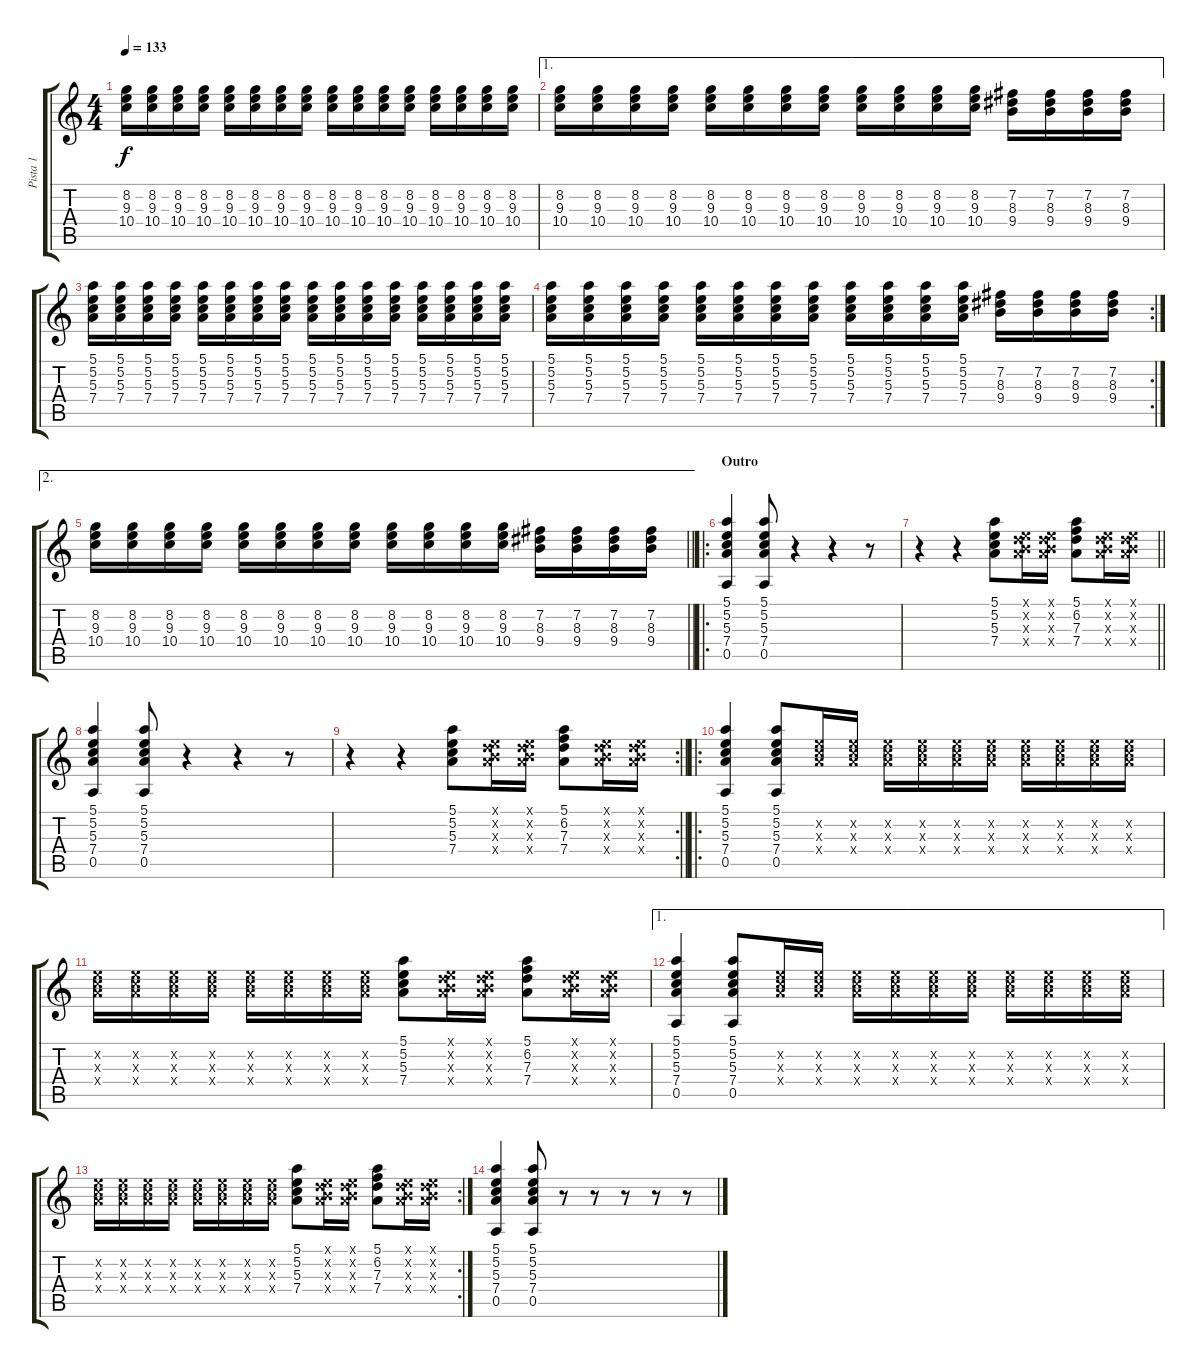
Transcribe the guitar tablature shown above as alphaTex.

\track ("Pista 1" "Pista 1") {instrument overdrivenguitar}
\staff {score tabs}
\tuning (E4 B3 G3 D3 A2 E2) {hide}
\ts (4 4)
\tempo 133
\clef g2
\ks c
(8.2 9.3 10.4).16{dy f} (8.2 9.3 10.4).16 (8.2 9.3 10.4).16 (8.2 9.3 10.4).16 (8.2 9.3 10.4).16 (8.2 9.3 10.4).16 (8.2 9.3 10.4).16 (8.2 9.3 10.4).16 (8.2 9.3 10.4).16 (8.2 9.3 10.4).16 (8.2 9.3 10.4).16 (8.2 9.3 10.4).16 (8.2 9.3 10.4).16 (8.2 9.3 10.4).16 (8.2 9.3 10.4).16 (8.2 9.3 10.4).16 |
\ae 1
(8.2 9.3 10.4).16 (8.2 9.3 10.4).16 (8.2 9.3 10.4).16 (8.2 9.3 10.4).16 (8.2 9.3 10.4).16 (8.2 9.3 10.4).16 (8.2 9.3 10.4).16 (8.2 9.3 10.4).16 (8.2 9.3 10.4).16 (8.2 9.3 10.4).16 (8.2 9.3 10.4).16 (8.2 9.3 10.4).16 (7.2 8.3 9.4).16 (7.2 8.3 9.4).16 (7.2 8.3 9.4).16 (7.2 8.3 9.4).16 |
(5.1 5.2 5.3 7.4).16 (5.1 5.2 5.3 7.4).16 (5.1 5.2 5.3 7.4).16 (5.1 5.2 5.3 7.4).16 (5.1 5.2 5.3 7.4).16 (5.1 5.2 5.3 7.4).16 (5.1 5.2 5.3 7.4).16 (5.1 5.2 5.3 7.4).16 (5.1 5.2 5.3 7.4).16 (5.1 5.2 5.3 7.4).16 (5.1 5.2 5.3 7.4).16 (5.1 5.2 5.3 7.4).16 (5.1 5.2 5.3 7.4).16 (5.1 5.2 5.3 7.4).16 (5.1 5.2 5.3 7.4).16 (5.1 5.2 5.3 7.4).16 |
\rc 2
(5.1 5.2 5.3 7.4).16 (5.1 5.2 5.3 7.4).16 (5.1 5.2 5.3 7.4).16 (5.1 5.2 5.3 7.4).16 (5.1 5.2 5.3 7.4).16 (5.1 5.2 5.3 7.4).16 (5.1 5.2 5.3 7.4).16 (5.1 5.2 5.3 7.4).16 (5.1 5.2 5.3 7.4).16 (5.1 5.2 5.3 7.4).16 (5.1 5.2 5.3 7.4).16 (5.1 5.2 5.3 7.4).16 (7.2 8.3 9.4).16 (7.2 8.3 9.4).16 (7.2 8.3 9.4).16 (7.2 8.3 9.4).16 |
\ae 2
\barLineRight lightlight
(8.2 9.3 10.4).16 (8.2 9.3 10.4).16 (8.2 9.3 10.4).16 (8.2 9.3 10.4).16 (8.2 9.3 10.4).16 (8.2 9.3 10.4).16 (8.2 9.3 10.4).16 (8.2 9.3 10.4).16 (8.2 9.3 10.4).16 (8.2 9.3 10.4).16 (8.2 9.3 10.4).16 (8.2 9.3 10.4).16 (7.2 8.3 9.4).16 (7.2 8.3 9.4).16 (7.2 8.3 9.4).16 (7.2 8.3 9.4).16 |
\ro
\section ("" "Outro")
(5.1 5.2 5.3 7.4 0.5).4 (5.1 5.2 5.3 7.4 0.5).8 r.4 r.4 r.8 |
\barLineRight lightlight
r.4 r.4 (5.1 5.2 5.3 7.4).8 (0.1{x} 0.2{x} 7.3{x} 7.4{x}).16 (0.1{x} 0.2{x} 7.3{x} 7.4{x}).16 (5.1 6.2 7.3 7.4).8 (0.1{x} 0.2{x} 7.3{x} 7.4{x}).16 (0.1{x} 0.2{x} 7.3{x} 7.4{x}).16 |
(5.1 5.2 5.3 7.4 0.5).4 (5.1 5.2 5.3 7.4 0.5).8 r.4 r.4 r.8 |
\rc 2
\barLineRight lightlight
r.4 r.4 (5.1 5.2 5.3 7.4).8 (0.1{x} 0.2{x} 7.3{x} 7.4{x}).16 (0.1{x} 0.2{x} 7.3{x} 7.4{x}).16 (5.1 6.2 7.3 7.4).8 (0.1{x} 0.2{x} 7.3{x} 7.4{x}).16 (0.1{x} 0.2{x} 7.3{x} 7.4{x}).16 |
\ro
(5.1 5.2 5.3 7.4 0.5).4 (5.1 5.2 5.3 7.4 0.5).8 (5.2{x} 5.3{x} 7.4{x}).16 (5.2{x} 5.3{x} 7.4{x}).16 (5.2{x} 5.3{x} 7.4{x}).16 (5.2{x} 5.3{x} 7.4{x}).16 (5.2{x} 5.3{x} 7.4{x}).16 (5.2{x} 5.3{x} 7.4{x}).16 (5.2{x} 5.3{x} 7.4{x}).16 (5.2{x} 5.3{x} 7.4{x}).16 (5.2{x} 5.3{x} 7.4{x}).16 (5.2{x} 5.3{x} 7.4{x}).16 |
(5.2{x} 5.3{x} 7.4{x}).16 (5.2{x} 5.3{x} 7.4{x}).16 (5.2{x} 5.3{x} 7.4{x}).16 (5.2{x} 5.3{x} 7.4{x}).16 (5.2{x} 5.3{x} 7.4{x}).16 (5.2{x} 5.3{x} 7.4{x}).16 (5.2{x} 5.3{x} 7.4{x}).16 (5.2{x} 5.3{x} 7.4{x}).16 (5.1 5.2 5.3 7.4).8 (0.1{x} 0.2{x} 7.3{x} 7.4{x}).16 (0.1{x} 0.2{x} 7.3{x} 7.4{x}).16 (5.1 6.2 7.3 7.4).8 (0.1{x} 0.2{x} 7.3{x} 7.4{x}).16 (0.1{x} 0.2{x} 7.3{x} 7.4{x}).16 |
\ae 1
(5.1 5.2 5.3 7.4 0.5).4 (5.1 5.2 5.3 7.4 0.5).8 (5.2{x} 5.3{x} 7.4{x}).16 (5.2{x} 5.3{x} 7.4{x}).16 (5.2{x} 5.3{x} 7.4{x}).16 (5.2{x} 5.3{x} 7.4{x}).16 (5.2{x} 5.3{x} 7.4{x}).16 (5.2{x} 5.3{x} 7.4{x}).16 (5.2{x} 5.3{x} 7.4{x}).16 (5.2{x} 5.3{x} 7.4{x}).16 (5.2{x} 5.3{x} 7.4{x}).16 (5.2{x} 5.3{x} 7.4{x}).16 |
\rc 2
(5.2{x} 5.3{x} 7.4{x}).16 (5.2{x} 5.3{x} 7.4{x}).16 (5.2{x} 5.3{x} 7.4{x}).16 (5.2{x} 5.3{x} 7.4{x}).16 (5.2{x} 5.3{x} 7.4{x}).16 (5.2{x} 5.3{x} 7.4{x}).16 (5.2{x} 5.3{x} 7.4{x}).16 (5.2{x} 5.3{x} 7.4{x}).16 (5.1 5.2 5.3 7.4).8 (0.1{x} 0.2{x} 7.3{x} 7.4{x}).16 (0.1{x} 0.2{x} 7.3{x} 7.4{x}).16 (5.1 6.2 7.3 7.4).8 (0.1{x} 0.2{x} 7.3{x} 7.4{x}).16 (0.1{x} 0.2{x} 7.3{x} 7.4{x}).16 |
(5.1 5.2 5.3 7.4 0.5).4 (5.1 5.2 5.3 7.4 0.5).8 r.8 r.8 r.8 r.8 r.8
